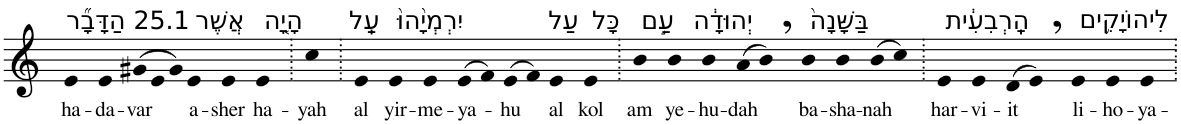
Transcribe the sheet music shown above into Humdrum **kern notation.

**kern	**text
*part1	*part1
*staff1	*staff1
*I"Piano	*
*I'Pno	*
*clefG2	*
*k[]	*
=1	=1
!LO:TX:a:t=25.1 הַדָּבָ֞ר	!
!	!LO:LY:b
4e	ha-
!	!LO:LY:b
4e	-da-
*Xtuplet	*
!	!LO:LY:b
(>12g#X	-var
12e	.
12g#)	.
!LO:TX:a:t=אֲשֶׁר	!
!	!LO:LY:b
4e	a-
!	!LO:LY:b
4e	-sher
!LO:TX:a:t=הָיָ֤ה	!
!	!LO:LY:b
4e	ha-
=2.	=2.
!	!LO:LY:b
4cc	-yah
=3.	=3.
!LO:TX:a:t=עַֽל	!
!	!LO:LY:b
4e	al
!LO:TX:a:t=יִרְמְיָ֙הוּ֙	!
!	!LO:LY:b
4e	yir-
!	!LO:LY:b
4e	-me-
!	!LO:LY:b
(>8e	-ya-
8f)	.
!	!LO:LY:b
(>8e	-hu
8f)	.
!LO:TX:a:t=עַל	!
!	!LO:LY:b
4e	al
!LO:TX:a:t=כָּל	!
!	!LO:LY:b
4e	kol
=4.	=4.
!LO:TX:a:t=עַ֣ם	!
!	!LO:LY:b
4b	am
!LO:TX:a:t=יְהוּדָ֔ה	!
!	!LO:LY:b
4b	ye-
!	!LO:LY:b
4b	-hu-
!	!LO:LY:b
(>8a	-dah
8b,)	.
!LO:TX:a:t=בַּשָּׁנָה֙	!
!	!LO:LY:b
4b	ba-
!	!LO:LY:b
4b	-sha-
!	!LO:LY:b
(>8b	-nah
8cc)	.
=5.	=5.
!LO:TX:a:t=הָֽרְבִעִ֔ית	!
!	!LO:LY:b
4e	har-
!	!LO:LY:b
4e	-vi-
!	!LO:LY:b
(>8d	-it
8e,)	.
!LO:TX:a:t=לִיהוֹיָקִ֥ים	!
!	!LO:LY:b
4e	li-
!	!LO:LY:b
4e	-ho-
!	!LO:LY:b
4e	-ya-
=.	=.
*-	*-
